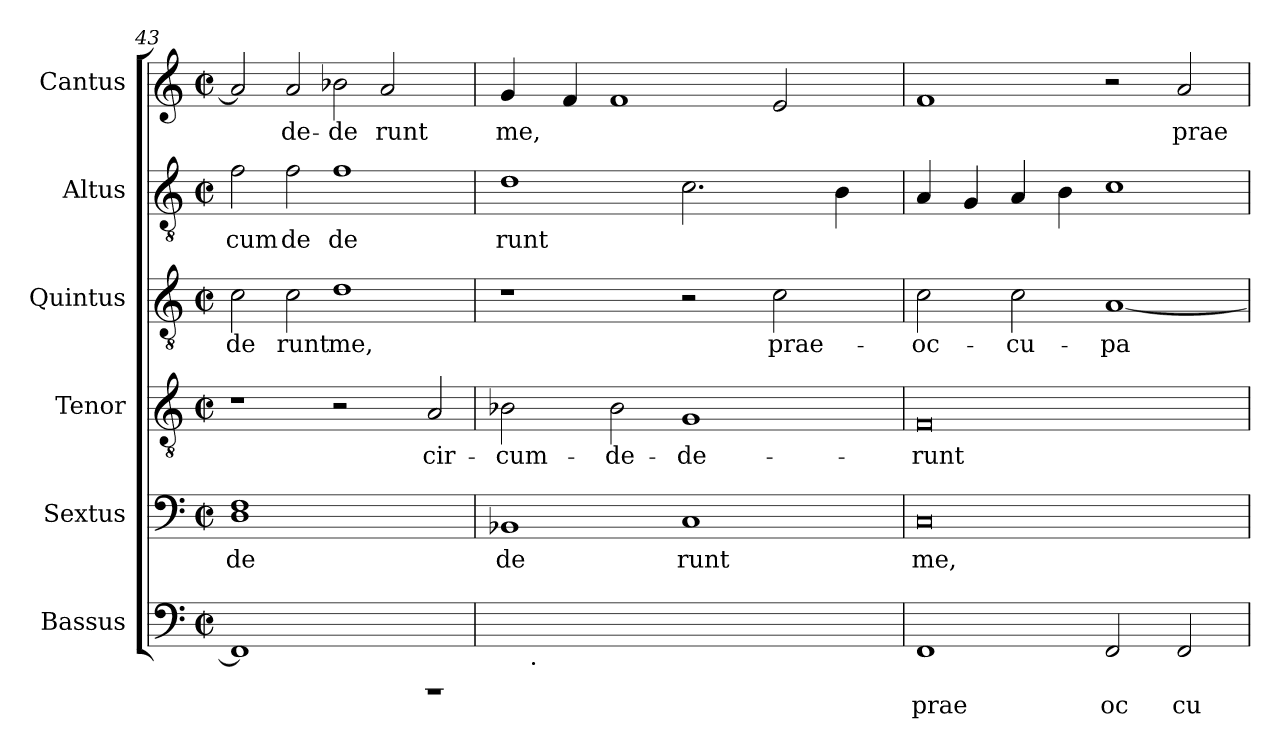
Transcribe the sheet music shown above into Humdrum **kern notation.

**kern	**text	**kern	**text	**kern	**text	**kern	**text	**kern	**text	**kern	**text
*part6	*part6	*part5	*part5	*part4	*part4	*part3	*part3	*part2	*part2	*part1	*part1
*staff6	*staff6	*staff5	*staff5	*staff4	*staff4	*staff3	*staff3	*staff2	*staff2	*staff1	*staff1
*I"Bassus	*	*I"Sextus	*	*I"Tenor	*	*I"Quintus	*	*I"Altus	*	*I"Cantus	*
*clefF4	*	*clefF4	*	*clefGv2	*	*clefGv2	*	*clefGv2	*	*clefG2	*
*M2/2	*	*M2/2	*	*M2/2	*	*M2/2	*	*M2/2	*	*M2/2	*
*met(c|)	*	*met(c|)	*	*met(c|)	*	*met(c|)	*	*met(c|)	*	*met(c|)	*
=43	=43	=43	=43	=43	=43	=43	=43	=43	=43	=43	=43
!	!	!LO:N:vis=1	!LO:LY:b:cj	!LO:N:vis=1	!	!LO:N:vis=2	!LO:LY:b:cj	!LO:N:vis=2	!LO:LY:b:cj	!LO:N:vis=2	!
1FF]	.	4F 4D	de	2r	.	4c\	-de	4f\	cum	4a/]	.
!	!	!	!	!	!	!LO:N:vis=2	!LO:LY:b:cj	!LO:N:vis=2	!LO:LY:b:cj	!LO:N:vis=2	!LO:LY:b:cj
.	.	1ryy	.	.	.	4c\	runt	4f\	de	4a/	-de-
!	!	!	!	!	!	!LO:N:vis=1	!LO:LY:b:cj	!LO:N:vis=1	!LO:LY:b:cj	!LO:N:vis=2	!LO:LY:b:cj
.	.	.	.	2r	.	4d	me,	4f	de	4b-X\	-de
!	!	!	!	!	!	!	!	!	!	!LO:N:vis=2	!LO:LY:b:cj
.	.	.	.	.	.	2ryy	.	2ryy	.	4a/	runt
!LO:N:vis=1	!	!	!	!LO:N:vis=2	!LO:LY:b:cj	!	!	!	!	!	!
4rEEE	.	.	.	4A/	cir-	.	.	.	.	4ryy	.
=44	=44	=44	=44	=44	=44	=44	=44	=44	=44	=44	=44
!	!	!	!LO:LY:b:cj	!	!LO:LY:b:cj	!	!	!	!LO:LY:b	!	!LO:LY:b
16..ryy	.	1BB-X	de	2B-X\	-cum-	1r	.	1d	runt	4g/	me,
!LO:TX:b:t=.	!	!	!	!	!	!	!	!	!	!	!
1ryy	.	.	.	.	.	.	.	.	.	.	.
.	.	.	.	.	.	.	.	.	.	4f/	.
!	!	!	!	!	!LO:LY:b:cj	!	!	!	!	!	!
.	.	.	.	2B-\	-de-	.	.	.	.	1f	.
!	!	!	!LO:LY:b:cj	!	!LO:LY:b:cj	!	!	!	!	!	!
.	.	1C	runt	1G	-de-	2r	.	2.c\	.	.	.
2ryy	.	.	.	.	.	.	.	.	.	.	.
!	!	!	!	!	!	!	!LO:LY:b:cj	!	!	!	!
.	.	.	.	.	.	2c\	prae-	.	.	2e/	.
4ryy	.	.	.	.	.	.	.	.	.	.	.
.	.	.	.	.	.	.	.	4B\	.	.	.
8ryy	.	.	.	.	.	.	.	.	.	.	.
64ryy	.	.	.	.	.	.	.	.	.	.	.
=45	=45	=45	=45	=45	=45	=45	=45	=45	=45	=45	=45
!	!LO:LY:b:cj	!	!LO:LY:b:cj	!	!LO:LY:b:cj	!	!LO:LY:b:cj	!	!	!	!
1FF	prae	0C	me,	0F	-runt	2c\	-oc-	4A/	.	1f	.
.	.	.	.	.	.	.	.	4G/	.	.	.
!	!	!	!	!	!	!	!LO:LY:b:cj	!	!	!	!
.	.	.	.	.	.	2c\	-cu-	4A/	.	.	.
.	.	.	.	.	.	.	.	4B\	.	.	.
!	!LO:LY:b:cj	!	!	!	!	!	!LO:LY:b:cj	!	!	!	!
2FF/	oc	.	.	.	.	[<1A	-pa-	1c	.	2r	.
!	!LO:LY:b:cj	!	!	!	!	!	!	!	!	!	!LO:LY:b:cj
2FF/	cu	.	.	.	.	.	.	.	.	2a/	prae-
=	=	=	=	=	=	=	=	=	=	=	=
*-	*-	*-	*-	*-	*-	*-	*-	*-	*-	*-	*-
